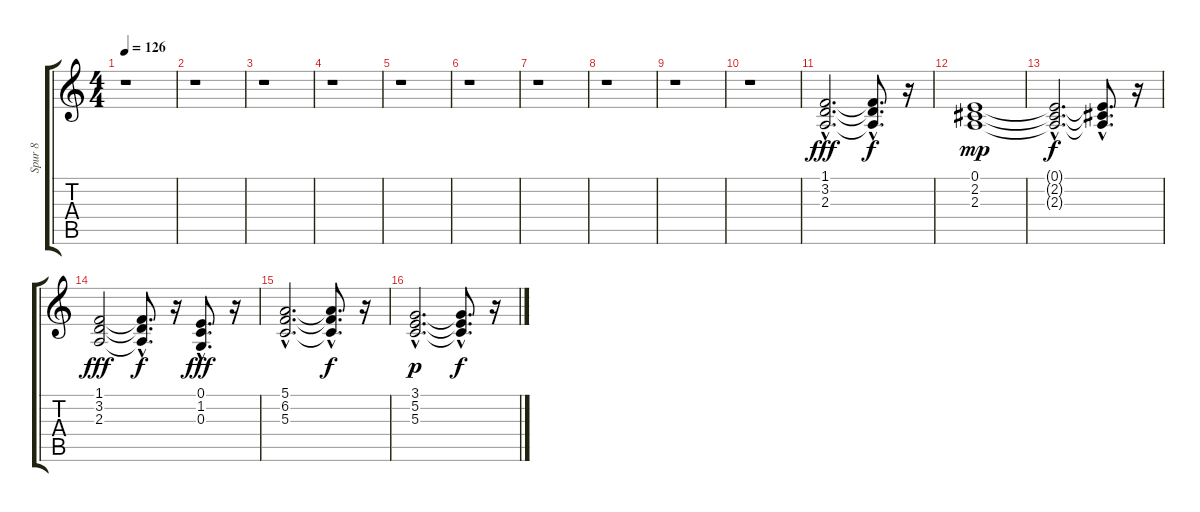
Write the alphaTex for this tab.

\track ("Spur 8" "Spur 8") {instrument pad2warm}
\staff {score tabs}
\tuning (E4 B3 G3 D3 A2 E2) {hide}
\ts (4 4)
\tempo 126
\clef g2
\ks c
r.1{dy fff instrument pad2warm} |
r.1 |
r.1 |
r.1 |
r.1 |
r.1 |
r.1 |
r.1 |
r.1 |
r.1 |
(1.1{hac} 3.2{hac} 2.3{hac}).2{d} (1.1{hac t} 3.2{hac t} 2.3{hac t}).8{d dy f} r.16 |
(0.1 2.2 2.3).1{dy mp} |
(0.1{hac t} 2.2{hac t} 2.3{hac t}).2{d dy f} (0.1{hac t} 2.2{hac t} 2.3{hac t}).8{d} r.16 |
(1.1 3.2 2.3).2{dy fff} (1.1{t} 3.2{t} 2.3{hac t}).8{d dy f} r.16 (0.1{hac} 1.2{hac} 0.3{hac}).8{d dy fff} r.16 |
(5.1{hac} 6.2{hac} 5.3{hac}).2{d} (5.1{hac t} 6.2{hac t} 5.3{hac t}).8{d dy f} r.16 |
(3.1{hac} 5.2{hac} 5.3{hac}).2{d dy p} (3.1{hac t} 5.2{hac t} 5.3{hac t}).8{d dy f} r.16
